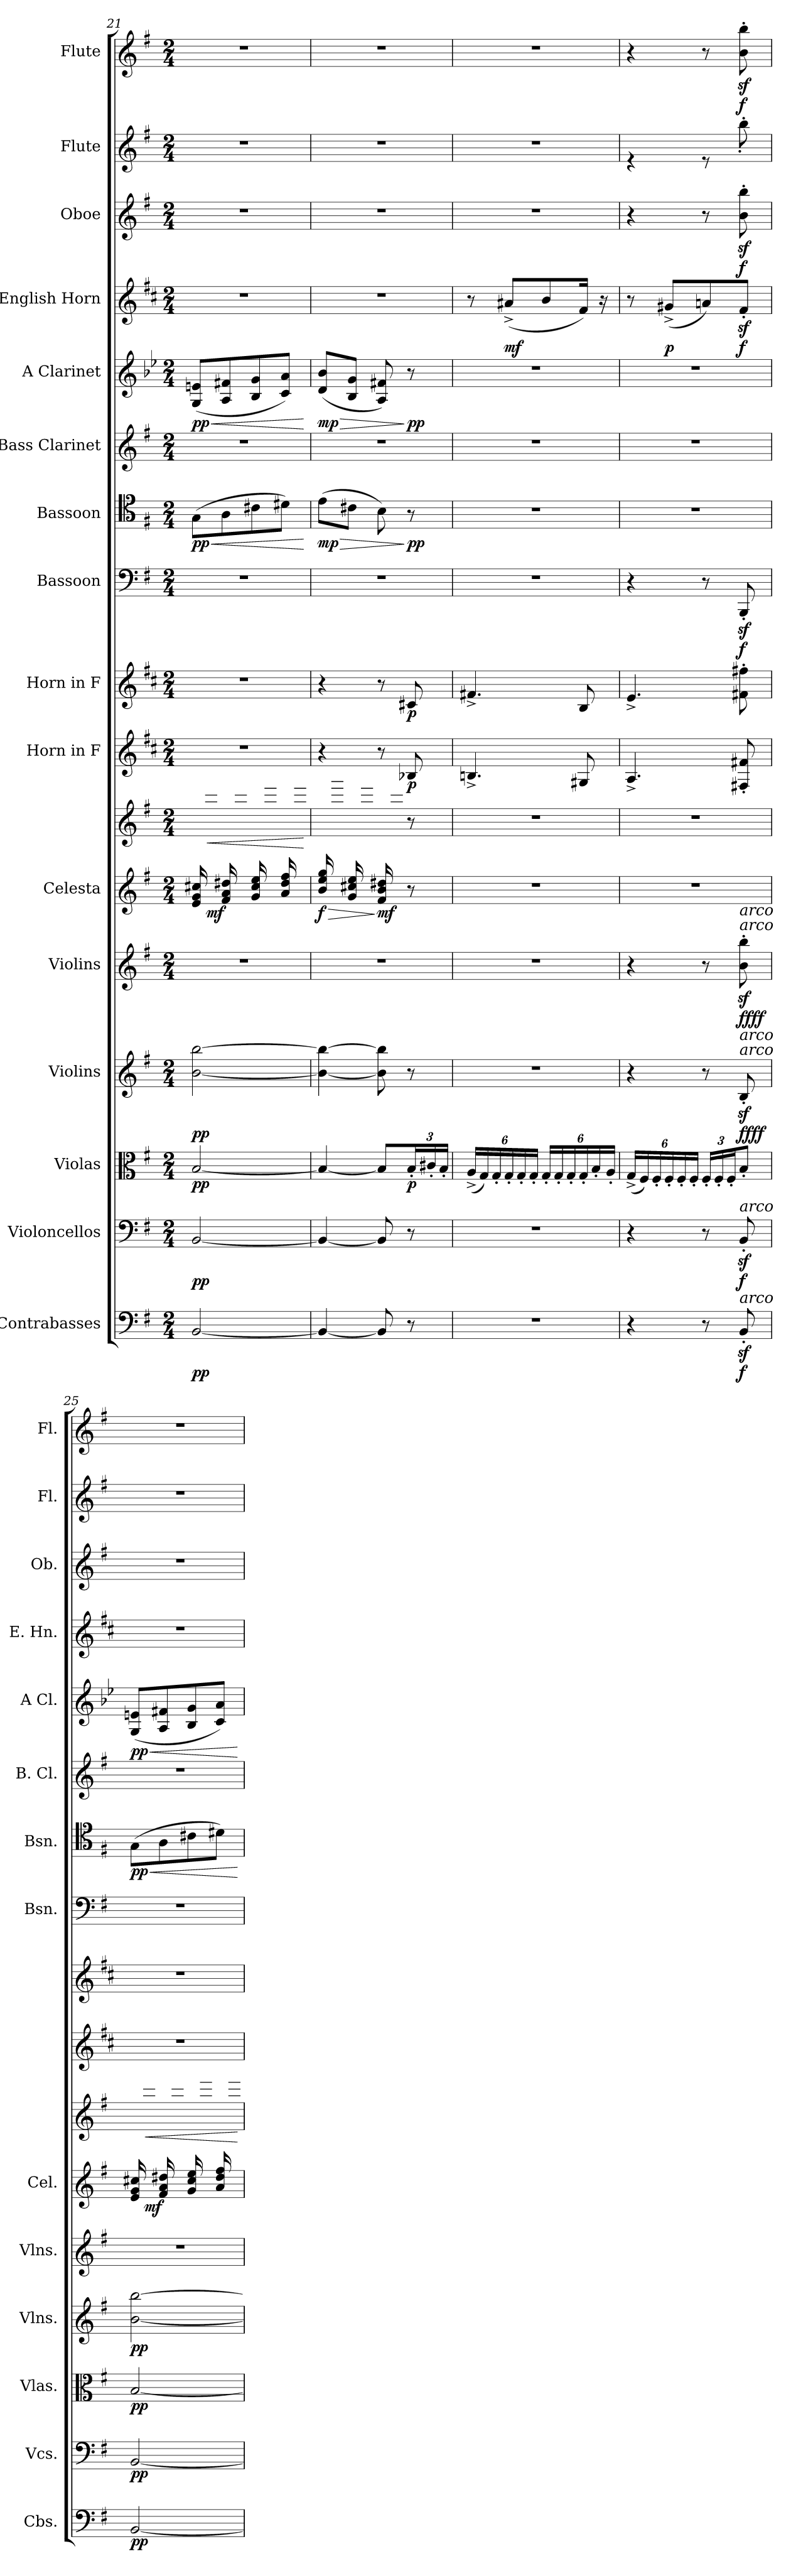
**kern	**dynam	**kern	**dynam	**kern	**dynam	**kern	**dynam	**kern	**dynam	**kern	**kern	**dynam	**kern	**dynam	**kern	**dynam	**kern	**dynam	**kern	**dynam	**kern	**kern	**dynam	**kern	**dynam	**kern	**dynam	**kern	**dynam	**kern	**dynam
*part16	*part16	*part15	*part15	*part14	*part14	*part13	*part13	*part12	*part12	*part11	*part11	*part11	*part10	*part10	*part9	*part9	*part8	*part8	*part7	*part7	*part6	*part5	*part5	*part4	*part4	*part3	*part3	*part2	*part2	*part1	*part1
*staff17	*staff17	*staff16	*staff16	*staff15	*staff15	*staff14	*staff14	*staff13	*staff13	*staff12	*staff11	*staff11/12	*staff10	*staff10	*staff9	*staff9	*staff8	*staff8	*staff7	*staff7	*staff6	*staff5	*staff5	*staff4	*staff4	*staff3	*staff3	*staff2	*staff2	*staff1	*staff1
*I"Contrabasses	*	*I"Violoncellos	*	*I"Violas	*	*I"Violins	*	*I"Violins	*	*I"Celesta	*	*	*I"Horn in F	*	*I"Horn in F	*	*I"Bassoon	*	*I"Bassoon	*	*I"Bass Clarinet	*I"A Clarinet	*	*I"English Horn	*	*I"Oboe	*	*I"Flute	*	*I"Flute	*
*I'Cbs.	*	*I'Vcs.	*	*I'Vlas.	*	*I'Vlns.	*	*I'Vlns.	*	*I'Cel.	*	*	*	*	*	*	*I'Bsn.	*	*I'Bsn.	*	*I'B. Cl.	*I'A Cl.	*	*I'E. Hn.	*	*I'Ob.	*	*I'Fl.	*	*I'Fl.	*
*clefF4	*	*clefF4	*	*clefC3	*	*clefG2	*	*clefG2	*	*clefG2	*clefG2	*	*clefG2	*	*clefG2	*	*clefF4	*	*clefC4	*	*clefG2	*clefG2	*	*clefG2	*	*clefG2	*	*clefG2	*	*clefG2	*
*ITrd7c12	*	*	*	*	*	*	*	*	*	*ITrd-7c-12	*ITrd-7c-12	*	*ITrd4c7	*	*ITrd4c7	*	*	*	*	*	*ITrd8c14	*ITrd2c3	*	*ITrd4c7	*	*	*	*	*	*	*
*k[f#]	*	*k[f#]	*	*k[f#]	*	*k[f#]	*	*k[f#]	*	*k[f#]	*k[f#]	*	*k[f#]	*	*k[f#]	*	*k[f#]	*	*k[f#]	*	*k[f#]	*k[f#]	*	*k[f#]	*	*k[f#]	*	*k[f#]	*	*k[f#]	*
*M2/4	*	*M2/4	*	*M2/4	*	*M2/4	*	*M2/4	*	*M2/4	*M2/4	*	*M2/4	*	*M2/4	*	*M2/4	*	*M2/4	*	*M2/4	*M2/4	*	*M2/4	*	*M2/4	*	*M2/4	*	*M2/4	*
=21	=21	=21	=21	=21	=21	=21	=21	=21	=21	=21	=21	=21	=21	=21	=21	=21	=21	=21	=21	=21	=21	=21	=21	=21	=21	=21	=21	=21	=21	=21	=21
*	*	*	*	*	*	*	*	*	*	*	*^	*	*	*	*	*	*	*	*	*	*	*	*	*	*	*	*	*	*	*	*
!	!LO:DY:b	!	!LO:DY:b	!	!LO:DY:b	!	!LO:DY:b	!	!	!	!	!	!	!	!	!	!	!	!	!	!LO:HP:b	!	!	!LO:HP:b	!	!	!	!	!	!	!	!
!	!	!	!	!	!	!	!	!	!	!	!	!	!	!	!	!	!	!	!	!	!LO:DY:n=1:b	!	!	!LO:DY:n=1:b	!	!	!	!	!	!	!	!
[2BBB/	pp	[2BB/	pp	[2B/	pp	[2b\ [2bb\	pp	2r	.	16ee/ 16gg/ 16ccc#X/LL	2ryy	16ryy	.	2r	.	2r	.	2r	.	(>8G\L	< pp	2r	(<8E/ 8c#X/L	< pp	2r	.	2r	.	2r	.	2r	.
!	!	!	!	!	!	!	!	!	!	!	!	!	!LO:HP:b	!	!	!	!	!	!	!	!	!	!	!	!	!	!	!	!	!	!	!
!	!	!	!	!	!	!	!	!	!	!	!	!	!LO:DY:n=1:b=2	!	!	!	!	!	!	!	!	!	!	!	!	!	!	!	!	!	!	!
.	.	.	.	.	.	.	.	.	.	16ryy	.	16eee\ 16ggg\ 16cccc#X\	< mf	.	.	.	.	.	.	.	.	.	.	.	.	.	.	.	.	.	.	.
.	.	.	.	.	.	.	.	.	.	16ff#/ 16aa/ 16ddd#X/	.	16ryy	.	.	.	.	.	.	.	8A\	.	.	8F#/ 8d#X/	.	.	.	.	.	.	.	.	.
.	.	.	.	.	.	.	.	.	.	16ryy	.	16fff#\ 16aaa\ 16dddd#X\JJ	.	.	.	.	.	.	.	.	.	.	.	.	.	.	.	.	.	.	.	.
.	.	.	.	.	.	.	.	.	.	16gg/ 16ccc#/ 16eee/LL	.	16ryy	.	.	.	.	.	.	.	8c#X\	.	.	8G/ 8e/	.	.	.	.	.	.	.	.	.
.	.	.	.	.	.	.	.	.	.	16ryy	.	16ggg\ 16cccc#\ 16eeee\	.	.	.	.	.	.	.	.	.	.	.	.	.	.	.	.	.	.	.	.
.	.	.	.	.	.	.	.	.	.	16aa/ 16ddd#/ 16fff#/	.	16ryy	.	.	.	.	.	.	.	8d#X\J)	.	.	8A/ 8f#/J)	.	.	.	.	.	.	.	.	.
.	.	.	.	.	.	.	.	.	.	16ryy	.	16aaa\ 16dddd#\ 16ffff#\JJ	.	.	.	.	.	.	.	.	.	.	.	.	.	.	.	.	.	.	.	.
*	*	*	*	*	*	*	*	*	*	*	*v	*v	*	*	*	*	*	*	*	*	*	*	*	*	*	*	*	*	*	*	*	*
.	.	.	.	.	.	.	.	.	.	.	.	[	.	.	.	.	.	.	.	[	.	.	[	.	.	.	.	.	.	.	.
!!LO:PB:g=z
=22	=22	=22	=22	=22	=22	=22	=22	=22	=22	=22	=22	=22	=22	=22	=22	=22	=22	=22	=22	=22	=22	=22	=22	=22	=22	=22	=22	=22	=22	=22	=22
!	!	!	!	!	!	!	!	!	!	!	!	!LO:HP:b=2	!	!	!	!	!	!	!	!LO:HP:b	!	!	!LO:HP:b	!	!	!	!	!	!	!	!
*	*	*	*	*	*	*	*	*	*	*	*^	*	*	*	*	*	*	*	*	*	*	*	*	*	*	*	*	*	*	*	*
!	!	!	!	!	!	!	!	!	!	!	!	!	!LO:DY:n=1:b=2	!	!	!	!	!	!	!	!LO:DY:n=1:b	!	!	!LO:DY:n=1:b	!	!	!	!	!	!	!	!
4BBB/_	.	4BB/_	.	4B/_	.	4b\_ 4bb\_	.	2r	.	16bb/ 16eee/ 16ggg/LL	4ryy	16ryy	> f	4r	.	4r	.	2r	.	(>8e\L	> mp	2r	(<8B/ 8g/L	> mp	2r	.	2r	.	2r	.	2r	.
.	.	.	.	.	.	.	.	.	.	16ryy	.	16bbb\ 16eeee\ 16gggg\	.	.	.	.	.	.	.	.	.	.	.	.	.	.	.	.	.	.	.	.
.	.	.	.	.	.	.	.	.	.	16gg/ 16ccc#X/ 16eee/	.	16ryy	.	.	.	.	.	.	.	8c#X\J	.	.	8G/ 8e/J	.	.	.	.	.	.	.	.	.
.	.	.	.	.	.	.	.	.	.	16ryy	.	16ggg\ 16cccc#X\ 16eeee\JJ	.	.	.	.	.	.	.	.	.	.	.	.	.	.	.	.	.	.	.	.
!	!	!	!	!	!	!	!	!	!	!	!	!	!LO:DY:n=2:b=2	!	!	!	!	!	!	!	!	!	!	!	!	!	!	!	!	!	!	!
8BBB/]	.	8BB/]	.	8B/L]	.	8b\] 8bb\]	.	.	.	16ff#/ 16bb/ 16ddd#X/LL	8ryy	16ryy	] mf	8r	.	8r	.	.	.	8B\)	.	.	8F#/ 8d#X/)	.	.	.	.	.	.	.	.	.
.	.	.	.	.	.	.	.	.	.	16ryy	.	16fff#\ 16bbb\ 16dddd#X\JJ	.	.	.	.	.	.	.	.	.	.	.	.	.	.	.	.	.	.	.	.
*	*	*	*	*Xbrackettup	*	*	*	*	*	*	*	*	*	*	*	*	*	*	*	*	*	*	*	*	*	*	*	*	*	*	*	*
!	!	!	!	!	!LO:DY:b	!	!	!	!	!	!	!	!	!	!LO:DY:b	!	!LO:DY:b	!	!	!	!LO:DY:n=2:b	!	!	!LO:DY:n=2:b	!	!	!	!	!	!	!	!
8r	.	8r	.	24B'/L	p	8r	.	.	.	8r	8r	8ryy	.	8E-X/	p	8F#X/	p	.	.	8r	] pp	.	8r	] pp	.	.	.	.	.	.	.	.
.	.	.	.	24c#X'/	.	.	.	.	.	.	.	.	.	.	.	.	.	.	.	.	.	.	.	.	.	.	.	.	.	.	.	.
.	.	.	.	24B'/JJ	.	.	.	.	.	.	.	.	.	.	.	.	.	.	.	.	.	.	.	.	.	.	.	.	.	.	.	.
*	*	*	*	*	*	*	*	*	*	*	*v	*v	*	*	*	*	*	*	*	*	*	*	*	*	*	*	*	*	*	*	*	*
=23	=23	=23	=23	=23	=23	=23	=23	=23	=23	=23	=23	=23	=23	=23	=23	=23	=23	=23	=23	=23	=23	=23	=23	=23	=23	=23	=23	=23	=23	=23	=23
2r	.	2r	.	(<24A^/LL	.	2r	.	2r	.	2r	2r	.	4.En^/	.	4.Bn^/	.	2r	.	2r	.	2r	2r	.	8r	.	2r	.	2r	.	2r	.
.	.	.	.	24G/)	.	.	.	.	.	.	.	.	.	.	.	.	.	.	.	.	.	.	.	.	.	.	.	.	.	.	.
.	.	.	.	24G'/	.	.	.	.	.	.	.	.	.	.	.	.	.	.	.	.	.	.	.	.	.	.	.	.	.	.	.
!	!	!	!	!	!	!	!	!	!	!	!	!	!	!	!	!	!	!	!	!	!	!	!	!	!LO:DY:b	!	!	!	!	!	!
.	.	.	.	24G'/	.	.	.	.	.	.	.	.	.	.	.	.	.	.	.	.	.	.	.	(<8d#X^/L	mf	.	.	.	.	.	.
.	.	.	.	24G'/	.	.	.	.	.	.	.	.	.	.	.	.	.	.	.	.	.	.	.	.	.	.	.	.	.	.	.
.	.	.	.	24G'/JJ	.	.	.	.	.	.	.	.	.	.	.	.	.	.	.	.	.	.	.	.	.	.	.	.	.	.	.
.	.	.	.	24G'/LL	.	.	.	.	.	.	.	.	.	.	.	.	.	.	.	.	.	.	.	8e/	.	.	.	.	.	.	.
.	.	.	.	24G'/	.	.	.	.	.	.	.	.	.	.	.	.	.	.	.	.	.	.	.	.	.	.	.	.	.	.	.
.	.	.	.	24G'/	.	.	.	.	.	.	.	.	.	.	.	.	.	.	.	.	.	.	.	.	.	.	.	.	.	.	.
.	.	.	.	24G'/	.	.	.	.	.	.	.	.	8C#X/	.	8E/	.	.	.	.	.	.	.	.	16B/Jk)	.	.	.	.	.	.	.
.	.	.	.	24B'/	.	.	.	.	.	.	.	.	.	.	.	.	.	.	.	.	.	.	.	.	.	.	.	.	.	.	.
.	.	.	.	.	.	.	.	.	.	.	.	.	.	.	.	.	.	.	.	.	.	.	.	16r	.	.	.	.	.	.	.
.	.	.	.	24A'/JJ	.	.	.	.	.	.	.	.	.	.	.	.	.	.	.	.	.	.	.	.	.	.	.	.	.	.	.
=24	=24	=24	=24	=24	=24	=24	=24	=24	=24	=24	=24	=24	=24	=24	=24	=24	=24	=24	=24	=24	=24	=24	=24	=24	=24	=24	=24	=24	=24	=24	=24
*	*	*	*	*	*	*	*	*	*	*	*	*	*	*	*	*	*	*	*	*	*	*	*	*	*	*	*	*^	*	*	*
4r	.	4r	.	(<24G^/LL	.	4r	.	4r	.	2r	2r	.	4.D^/	.	4.A^/	.	4r	.	2r	.	2r	2r	.	8r	.	4r	.	4re	4.ryy	.	4r	.
.	.	.	.	24F#/)	.	.	.	.	.	.	.	.	.	.	.	.	.	.	.	.	.	.	.	.	.	.	.	.	.	.	.	.
.	.	.	.	24F#'/	.	.	.	.	.	.	.	.	.	.	.	.	.	.	.	.	.	.	.	.	.	.	.	.	.	.	.	.
!	!	!	!	!	!	!	!	!	!	!	!	!	!	!	!	!	!	!	!	!	!	!	!	!	!LO:DY:b	!	!	!	!	!	!	!
.	.	.	.	24F#'/	.	.	.	.	.	.	.	.	.	.	.	.	.	.	.	.	.	.	.	(<8c#X^/L	p	.	.	.	.	.	.	.
.	.	.	.	24F#'/	.	.	.	.	.	.	.	.	.	.	.	.	.	.	.	.	.	.	.	.	.	.	.	.	.	.	.	.
.	.	.	.	24F#'/JJ	.	.	.	.	.	.	.	.	.	.	.	.	.	.	.	.	.	.	.	.	.	.	.	.	.	.	.	.
8r	.	8r	.	24F#'/LL	.	8r	.	8r	.	.	.	.	.	.	.	.	8r	.	.	.	.	.	.	8dn/)	.	8r	.	8re	.	.	8r	.
.	.	.	.	24F#'/	.	.	.	.	.	.	.	.	.	.	.	.	.	.	.	.	.	.	.	.	.	.	.	.	.	.	.	.
.	.	.	.	24F#'/J	.	.	.	.	.	.	.	.	.	.	.	.	.	.	.	.	.	.	.	.	.	.	.	.	.	.	.	.
!	!	!	!	!	!	!	!	!LO:TX:a:i:t=arco	!	!	!	!	!	!	!	!	!	!	!	!	!	!	!	!	!	!	!	!	!	!	!	!
!	!	!	!	!	!	!	!	!LO:TX:a:i:t=arco	!	!	!	!	!	!	!	!	!	!	!	!	!	!	!	!	!	!	!	!	!	!	!	!
!	!	!	!	!	!	!LO:TX:a:i:t=arco	!	!	!	!	!	!	!	!	!	!	!	!	!	!	!	!	!	!	!	!	!	!	!	!	!	!
!	!	!	!	!	!	!LO:TX:a:i:t=arco	!	!	!	!	!	!	!	!	!	!	!	!	!	!	!	!	!	!	!	!	!	!	!	!	!	!
!	!	!LO:TX:a:i:t=arco	!	!	!	!	!	!	!	!	!	!	!	!	!	!	!	!	!	!	!	!	!	!	!	!	!	!	!	!	!	!
!LO:TX:a:i:t=arco	!	!	!	!	!	!	!	!	!	!	!	!	!	!	!	!	!	!	!	!	!	!	!	!	!	!	!	!	!	!	!	!
!	!LO:DY:b	!	!LO:DY:b	!	!	!	!LO:DY:b	!	!	!	!	!	!	!	!	!	!	!	!	!	!	!	!	!	!	!	!	!	!	!	!	!
!	!	!	!	!	!	!	!LO:DY:n=1:b	!	!	!	!	!	!	!	!	!	!	!	!	!	!	!	!	!	!	!	!	!	!	!	!	!
!	!	!	!	!	!	!	!LO:DY:n=2:b	!	!	!	!	!	!	!	!	!	!	!	!	!	!	!	!	!	!	!	!	!	!	!	!	!
!	!	!	!	!	!	!	!LO:DY:n=3:b	!	!LO:DY:b	!	!	!	!	!	!	!	!	!	!	!	!	!	!	!	!	!	!	!	!	!	!	!
!	!	!	!	!	!	!	!	!	!LO:DY:n=1:b	!	!	!	!	!	!	!	!	!	!	!	!	!	!	!	!	!	!	!	!	!	!	!
!	!	!	!	!	!	!	!	!	!LO:DY:n=2:b	!	!	!	!	!	!	!	!	!	!	!	!	!	!	!	!	!	!	!	!	!	!	!
!	!	!	!	!	!	!	!	!	!LO:DY:n=3:b	!	!	!	!	!	!	!	!	!LO:DY:b	!	!	!	!	!	!	!LO:DY:b	!	!LO:DY:b	!	!	!LO:DY:b	!	!
!	!	!	!	!	!	!	!	!	!	!	!	!	!	!	!	!	!	!	!	!	!	!	!	!	!	!	!	!	!	!LO:DY:n=1:b	!	!LO:DY:b
8BBBz<'/	f	8BBz<'/	f	8B'/J	.	8Bz<'/	f f f f	8b\z<' 8bb\z<'	f f f f	.	.	.	8BBn/' 8Bn/'	.	8Bn\' 8bn\'	.	8BBBz<'/	f	.	.	.	.	.	8Bz<'/J	f	8b\z<' 8bb\z<'	f	8bb'\	8bb'\	f sf	8b\z<' 8bb\z<'	f
=25	=25	=25	=25	=25	=25	=25	=25	=25	=25	=25	=25	=25	=25	=25	=25	=25	=25	=25	=25	=25	=25	=25	=25	=25	=25	=25	=25	=25	=25	=25	=25	=25
*	*	*	*	*	*	*	*	*	*	*	*^	*	*	*	*	*	*	*	*	*	*	*	*	*	*	*	*	*	*	*	*	*
!	!LO:DY:b	!	!LO:DY:b	!	!LO:DY:b	!	!LO:DY:b	!	!	!	!	!	!	!	!	!	!	!	!	!	!LO:HP:b	!	!	!LO:HP:b	!	!	!	!	!	!	!	!	!
!	!	!	!	!	!	!	!	!	!	!	!	!	!	!	!	!	!	!	!	!	!LO:DY:n=1:b	!	!	!LO:DY:n=1:b	!	!	!	!	!	!	!	!	!
*	*	*	*	*	*	*	*	*	*	*	*	*	*	*	*	*	*	*	*	*	*	*	*	*	*	*	*	*	*v	*v	*	*	*
[2BBB/	pp	[2BB/	pp	[2B/	pp	[2b\ [2bb\	pp	2r	.	16ee/ 16gg/ 16ccc#X/LL	2ryy	16ryy	.	2r	.	2r	.	2r	.	(>8G\L	< pp	2r	(<8E/ 8c#X/L	< pp	2r	.	2r	.	2r	.	2r	.
!	!	!	!	!	!	!	!	!	!	!	!	!	!LO:HP:b	!	!	!	!	!	!	!	!	!	!	!	!	!	!	!	!	!	!	!
!	!	!	!	!	!	!	!	!	!	!	!	!	!LO:DY:n=1:b=2	!	!	!	!	!	!	!	!	!	!	!	!	!	!	!	!	!	!	!
.	.	.	.	.	.	.	.	.	.	16ryy	.	16eee\ 16ggg\ 16cccc#X\	< mf	.	.	.	.	.	.	.	.	.	.	.	.	.	.	.	.	.	.	.
.	.	.	.	.	.	.	.	.	.	16ff#/ 16aa/ 16ddd#X/	.	16ryy	.	.	.	.	.	.	.	8A\	.	.	8F#/ 8d#X/	.	.	.	.	.	.	.	.	.
.	.	.	.	.	.	.	.	.	.	16ryy	.	16fff#\ 16aaa\ 16dddd#X\JJ	.	.	.	.	.	.	.	.	.	.	.	.	.	.	.	.	.	.	.	.
.	.	.	.	.	.	.	.	.	.	16gg/ 16ccc#/ 16eee/LL	.	16ryy	.	.	.	.	.	.	.	8c#X\	.	.	8G/ 8e/	.	.	.	.	.	.	.	.	.
.	.	.	.	.	.	.	.	.	.	16ryy	.	16ggg\ 16cccc#\ 16eeee\	.	.	.	.	.	.	.	.	.	.	.	.	.	.	.	.	.	.	.	.
.	.	.	.	.	.	.	.	.	.	16aa/ 16ddd#/ 16fff#/	.	16ryy	.	.	.	.	.	.	.	8d#X\J)	.	.	8A/ 8f#/J)	.	.	.	.	.	.	.	.	.
.	.	.	.	.	.	.	.	.	.	16ryy	.	16aaa\ 16dddd#\ 16ffff#\JJ	.	.	.	.	.	.	.	.	.	.	.	.	.	.	.	.	.	.	.	.
*	*	*	*	*	*	*	*	*	*	*	*v	*v	*	*	*	*	*	*	*	*	*	*	*	*	*	*	*	*	*	*	*	*
.	.	.	.	.	.	.	.	.	.	.	.	[	.	.	.	.	.	.	.	[	.	.	[	.	.	.	.	.	.	.	.
=	=	=	=	=	=	=	=	=	=	=	=	=	=	=	=	=	=	=	=	=	=	=	=	=	=	=	=	=	=	=	=
*-	*-	*-	*-	*-	*-	*-	*-	*-	*-	*-	*-	*-	*-	*-	*-	*-	*-	*-	*-	*-	*-	*-	*-	*-	*-	*-	*-	*-	*-	*-	*-
